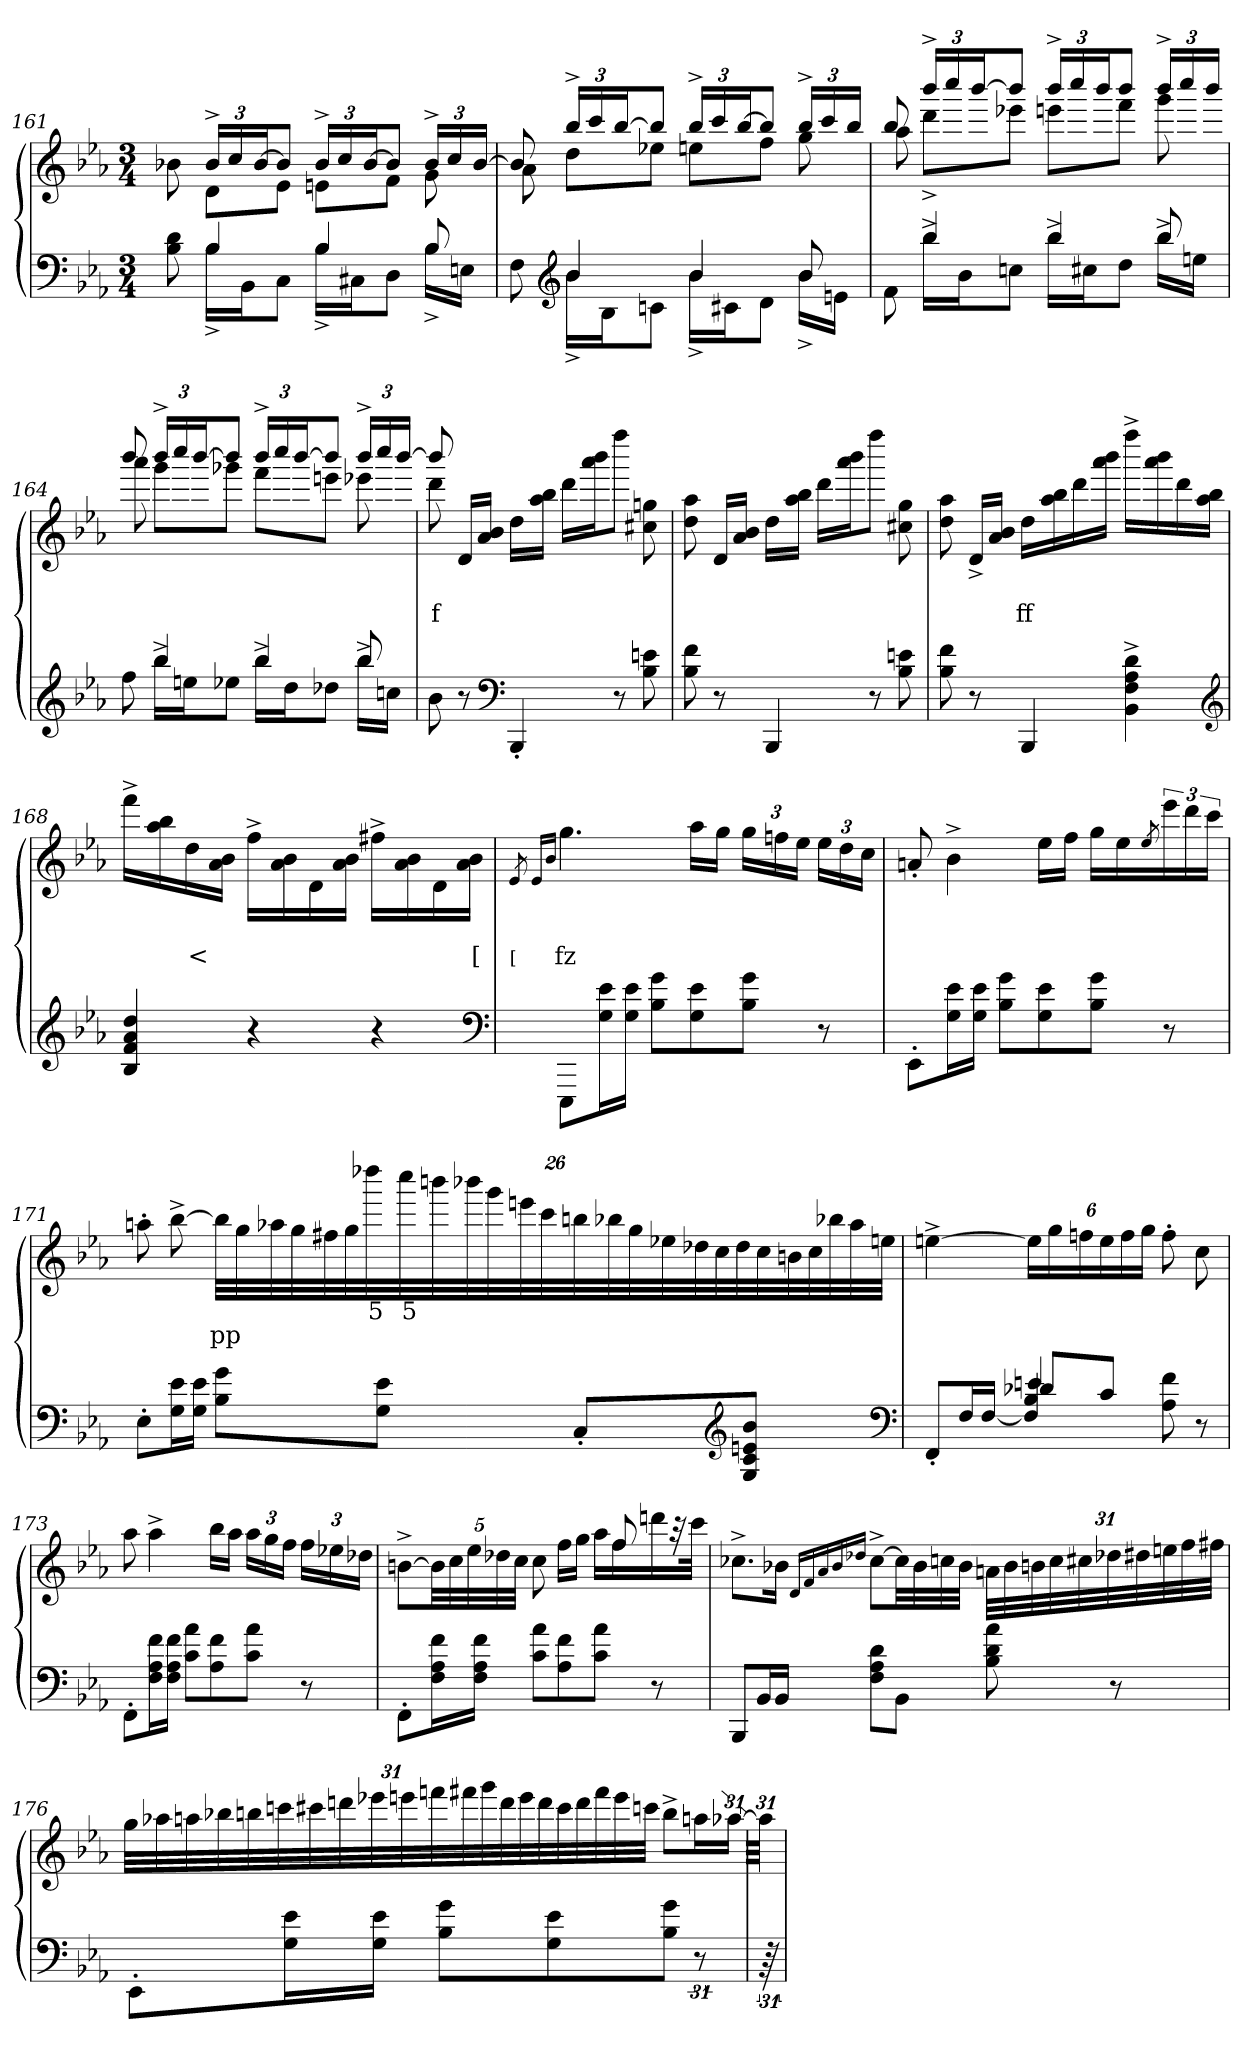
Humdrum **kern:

**kern	**kern	**text	**text
*part2	*part1	*part1	*part1
*staff2	*staff1	*staff1	*staff1
*clefF4	*clefG2	*	*
*k[b-e-a-]	*k[b-e-a-]	*	*
*M3/4	*M3/4	*	*
=161	=161	=161	=161
*^	*^	*	*
8ryy	8d 8B-	8b-X	8ryy	.	.
4B-	16B-^>LL	24b-^>/LL	8dL	.	.
.	.	24cc	.	.	.
.	16BB-J	.	.	.	.
.	.	[24b-J	.	.	.
.	8CJ	8b-J]	8e-J	.	.
4B-	16B-^>LL	24b-^>/LL	8enL	.	.
.	.	24cc	.	.	.
.	16C#XJ	.	.	.	.
.	.	[24b-J	.	.	.
.	8DJ	8b-J]	8fJ	.	.
8B-	16B-^>LL	24b-^>/LL	8g	.	.
.	.	24cc	.	.	.
.	16EnJJ	.	.	.	.
.	.	[24b-JJ	.	.	.
=162	=162	=162	=162	=162	=162
8F	8ryy	8b-/]	8a-	.	.
*clefG2	*	*	*	*	*
4b-	16b-^>LL	24bb-^>LL	8ddL	.	.
.	.	24ccc	.	.	.
.	16B-J	.	.	.	.
.	.	[24bb-J	.	.	.
.	8cnJ	8bb-J]	8ee-XJ	.	.
4b-	16b-^>LL	24bb-^>LL	8eenL	.	.
.	.	24ccc	.	.	.
.	16c#XJ	.	.	.	.
.	.	[24bb-J	.	.	.
.	8dJ	8bb-J]	8ffJ	.	.
8b-	16b-^>LL	24bb-^>LL	8gg	.	.
.	.	24ccc	.	.	.
.	16enJJ	.	.	.	.
.	.	24bb-JJ	.	.	.
=163	=163	=163	=163	=163	=163
8f\	8ryy	8bb-	8aa-	.	.
16bb-^>LL	4bb-/	24bbb-^>LL	8ddd^>L	.	.
.	.	24cccc	.	.	.
16b-\J	.	.	.	.	.
.	.	[24bbb-J	.	.	.
8ccnJ	.	8bbb-J]	8eee-XJ	.	.
16bb-^>LL	4bb-/	24bbb-^>LL	8eeenL	.	.
.	.	24cccc	.	.	.
16cc#X\J	.	.	.	.	.
.	.	24bbb-J	.	.	.
8ddJ	.	8bbb-J	8fffJ	.	.
16bb-^>LL	8bb-/	24bbb-^>LL	8ggg	.	.
.	.	24cccc	.	.	.
16een\JJ	.	.	.	.	.
.	.	24bbb-JJ	.	.	.
=164	=164	=164	=164	=164	=164
8ff	8ryy	8bbb-	8aaa-	.	.
16bb-^>LL	4bb-/	24bbb-^>LL	8gggL	.	.
.	.	24cccc	.	.	.
16een\J	.	.	.	.	.
.	.	[24bbb-J	.	.	.
8ee-XJ	.	8bbb-J]	8ggg-XJ	.	.
16bb-^>LL	4bb-/	24bbb-^>LL	8fffL	.	.
.	.	24cccc	.	.	.
16dd\J	.	.	.	.	.
.	.	[24bbb-J	.	.	.
8dd-XJ	.	8bbb-J]	8eeenJ	.	.
16bb-^>LL	8bb-/	24bbb-^>LL	8eee-X	.	.
.	.	24cccc	.	.	.
16ccn\JJ	.	.	.	.	.
.	.	[24bbb-JJ	.	.	.
*v	*v	*	*	*	*
=165	=165	=165	=165	=165
8b-\	8bbb-]	8ddd	.	f
8r	16dLL	2ryy	.	.
.	16b- 16a-JJ	.	.	.
*clefF4	*	*	*	*
4BBB-'>	16ddLL	.	.	.
.	16bb- 16aa-JJ	.	.	.
.	16ddd\LL	.	.	.
.	16bbb- 16aaa-J	.	.	.
8r	8ffffJ	.	.	.
8en\ 8B-\	8ggn 8cc#X	8ryy	.	.
*	*v	*v	*	*
=166	=166	=166	=166
8f 8B-	8aa- 8dd	.	.
8r	16dLL	.	.
.	16b- 16a-JJ	.	.
4BBB-	16ddLL	.	.
.	16bb- 16aa-JJ	.	.
.	16dddLL	.	.
.	16bbb- 16aaa-J	.	.
8r	8ffffJ	.	.
8en 8B-	8gg 8cc#X	.	.
=167	=167	=167	=167
8f 8B-	8aa- 8dd	.	.
8r	16d^>LL	.	.
.	16b- 16a-JJ	.	.
4BBB-	16ddLL	.	ff
.	16bb- 16aa-	.	.
.	16ddd	.	.
.	16bbb- 16aaa-JJ	.	.
4d\^> 4A-\^> 4F\^> 4BB-\^>	16ffff^>LL	.	.
.	16bbb- 16aaa-	.	.
.	16ddd	.	.
.	16bb- 16aa-JJ	.	.
*clefG2	*	*	*
=168	=168	=168	=168
4dd 4a- 4f 4B-	16fff^>LL	.	.
.	16bb- 16aa-	.	.
.	16dd	.	<
.	16b- 16a-JJ	.	.
4r	16ff^>\LL	.	.
.	16b-\ 16a-\	.	.
.	16d	.	.
.	16b- 16a-JJ	.	.
4r	16ff#X^>\LL	.	.
.	16b- 16a-	.	.
.	16d	.	.
.	16b- 16a-JJ	.	[
*clefF4	*	*	*
=169	=169	=169	=169
.	8qe-/	.	[
.	16qqe-/LL	.	.
.	16qqb-/JJ	.	.
8EEE-/L	4.gg	.	fz
16e-\ 16G\L	.	.	.
16e-\ 16G\JJ	.	.	.
8g 8B-L	.	.	.
8e- 8G	16aa-LL	.	.
.	16ggJJ	.	.
8g 8B-J	24ggLL	.	.
.	24ffn	.	.
.	24ee-JJ	.	.
8r	24ee-LL	.	.
.	24dd	.	.
.	24ccJJ	.	.
=170	=170	=170	=170
8EE-'>/L	8an'>/	.	.
16e-\ 16G\L	4b-^>	.	.
16e-\ 16G\JJ	.	.	.
8g 8B-L	.	.	.
8e- 8G	16ee-LL	.	.
.	16ffJJ	.	.
8g 8B-J	16ggLL	.	.
.	16ee-	.	.
.	8qee-/	.	.
8r	24eee-	.	.
.	24ddd	.	.
.	24cccJJ	.	.
=171	=171	=171	=171
8E-'>L	8aan'>	.	.
16e- 16GL	[8bb-^>	.	.
16e- 16GJJ	.	.	.
8g 8B-L	52bb-\LL]	.	pp
.	52gg	.	.
.	52aa-X	.	.
.	52gg	.	.
.	52ff#X	.	.
.	52gg	.	.
.	52dddd-X	5	.
8e- 8GJ	.	.	.
.	52cccc	5	.
.	52bbbn	.	.
.	52bbb-X	.	.
.	52ggg	.	.
.	52eeen	.	.
.	52ccc	.	.
8C'>L	52bbn	.	.
.	52bb-X	.	.
.	52gg	.	.
.	52ee-X	.	.
.	52dd-	.	.
.	52cc	.	.
.	52dd-	.	.
*clefG2	*	*	*
8b- 8en 8c 8GJ	.	.	.
.	52cc	.	.
.	52bn	.	.
.	52cc	.	.
.	52bb-X	.	.
.	52aa-	.	.
.	52eenJJ	.	.
*clefF4	*	*	*
=172	=172	=172	=172
*^	*	*	*
*	*^	*	*	*
4ryy	4ryy	8FF'>/L	[4een^>	.	.
.	.	16FL	.	.	.
.	.	[16FJJ	.	.	.
4en	8d-X/L	4B- 4F]	24eeLL]	.	.
.	.	.	24gg	.	.
.	.	.	24ffn	.	.
.	8cJ	.	24ee	.	.
.	.	.	24ff	.	.
.	.	.	24ggJJ	.	.
4ryy	4ryy	8f 8A-	8ff'>	.	.
.	.	8r	8cc	.	.
*v	*v	*v	*	*	*
=173	=173	=173	=173
8FF'>/L	8aa-	.	.
16f\ 16A-\ 16F\L	4aa-^>	.	.
16f\ 16A-\ 16F\JJ	.	.	.
8a- 8cL	.	.	.
8f 8A-	16bb-LL	.	.
.	16aa-JJ	.	.
8a- 8cJ	24aa-LL	.	.
.	24gg	.	.
.	24ffJJ	.	.
8r	24ffLL	.	.
.	24ee-X	.	.
.	24dd-XJJ	.	.
=174	=174	=174	=174
*	*^	*	*
8FF'>/L	[8bn^>L	16ryy	.	.
*	*v	*v	*	*
16f\ 16A-\ 16F\L	40bLL]	.	.
.	40cc	.	.
.	40ee-	.	.
16f\ 16A-\ 16F\JJ	.	.	.
.	40dd-X	.	.
.	40ccJJJ	.	.
8a- 8cL	8cc	.	.
8f 8A-	16ffLL	.	.
.	16ggJJ	.	.
8a- 8cJ	16aa-LL	.	.
*	*^	*	*
.	16ff	8ff/	.	.
8r	16dddn\	.	.	.
.	32r	16ryy	.	.
.	32cccJJk	.	.	.
*	*v	*v	*	*
=175	=175	=175	=175
8BBB-L	8.cc-X^>L	.	.
16BB-L	.	.	.
16BB-JJ	16b-XJk	.	.
.	16qqd/LL	.	.
.	16qqf/	.	.
.	16qqa-/	.	.
.	16qqb-/	.	.
.	16qqdd-X/JJ	.	.
8d 8A- 8FL	[8cc-^>L	.	.
8BB-J	32cc-LL]	.	.
.	32b-	.	.
.	32ccn	.	.
.	32b-JJJ	.	.
8a- 8d 8B-	124%3an\LL	.	.
.	124%3b-	.	.
.	124%3bn	.	.
.	124%3cc	.	.
.	124%3cc#X	.	.
.	124%3dd-	.	.
8r	.	.	.
.	124%3dd#X	.	.
.	124%3een	.	.
.	124%3ff	.	.
.	124%3ff#XJJ	.	.
.	124ryy	.	.
=176	=176	=176	=176
124ryy	124%3gg\LL	.	.
8EE-'>/L	.	.	.
.	124%3aa-X	.	.
.	124%3aan	.	.
.	124%3bb-X	.	.
.	124%3bbn	.	.
.	124%3cccn	.	.
16e-\ 16G\L	.	.	.
.	124%3ccc#X	.	.
.	124%3dddn	.	.
.	124%3eee-X	.	.
16e-\ 16G\JJ	.	.	.
.	124%3eeen	.	.
.	124%3fffn	.	.
8g 8B-L	.	.	.
.	124%3fff#X	.	.
.	124%3ggg	.	.
.	124%3ddd	.	.
.	124%3eee	.	.
.	124%3ddd	.	.
8e- 8G	.	.	.
.	124%3ccc#	.	.
.	124%3ddd	.	.
.	124%3fff#	.	.
.	124%3eee	.	.
.	124%3cccnJJ	.	.
8g 8B-J	8bb^>L	.	.
248%29r	16aanL	.	.
.	[496%27aa-XJJ	.	.
=177	=177	=177	=177
124r	124aa-JJ]	.	.
=	=	=	=
*-	*-	*-	*-
